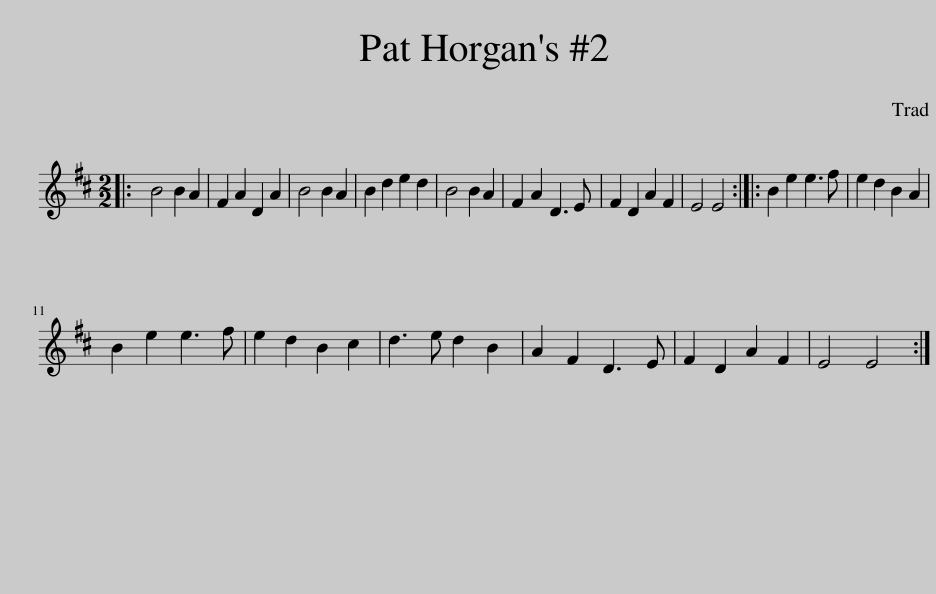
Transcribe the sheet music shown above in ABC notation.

X:1
L:1/8
M:2/2
I:linebreak $
K:D
V:1 treble
V:1
|: B4 B2 A2 | F2 A2 D2 A2 | B4 B2 A2 | B2 d2 e2 d2 | B4 B2 A2 | %5
 F2 A2 D3 E | F2 D2 A2 F2 | E4 E4 :: B2 e2 e3 f | e2 d2 B2 A2 |$ %10
 B2 e2 e3 f | e2 d2 B2 c2 | d3 e d2 B2 | A2 F2 D3 E | F2 D2 A2 F2 | %15
 E4 E4 :| %16
